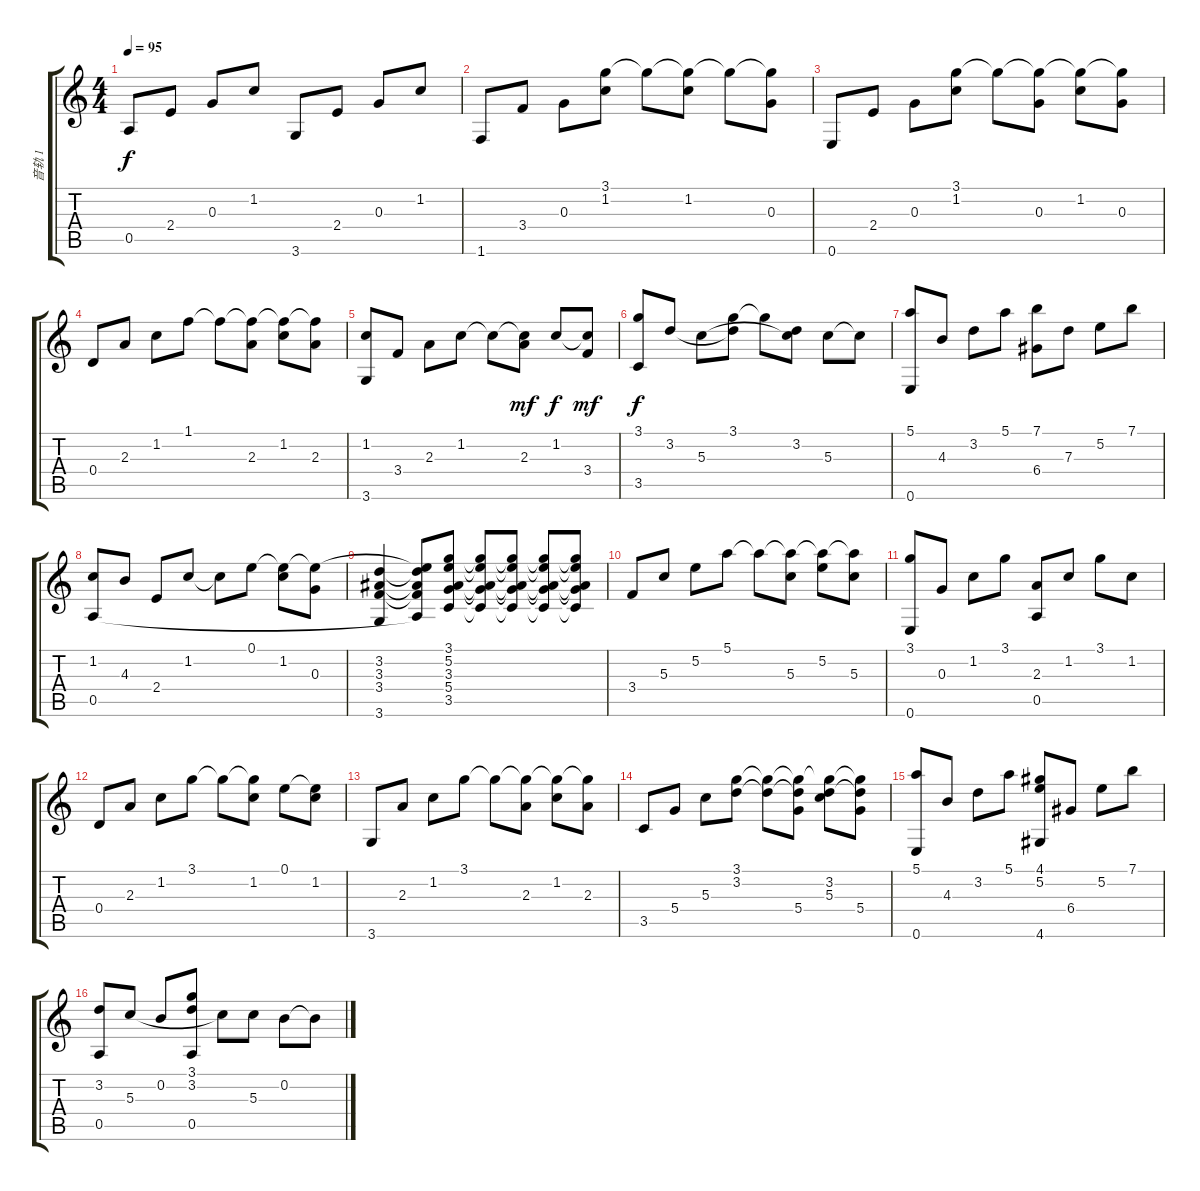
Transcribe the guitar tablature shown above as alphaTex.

\track ("音轨 1" "音轨 1") {instrument acousticguitarsteel}
\staff {score tabs}
\tuning (E4 B3 G3 D3 A2 E2) {hide}
\ts (4 4)
\tempo 95
\clef g2
\ks c
0.5.8{dy f} 2.4.8 0.3.8 1.2.8 3.6.8 2.4.8 0.3.8 1.2.8 |
1.6.8 3.4.8 0.3.8 (3.1 1.2).8 3.1{t}.8 (3.1{t} 1.2).8 3.1{t}.8 (3.1{t} 0.3).8 |
0.6.8 2.4.8 0.3.8 (3.1 1.2).8 3.1{t}.8 (3.1{t} 0.3).8 (3.1{t} 1.2).8 (3.1{t} 0.3).8 |
0.4.8 2.3.8 1.2.8 1.1.8 1.1{t}.8 (1.1{t} 2.3).8 (1.1{t} 1.2).8 (1.1{t} 2.3).8 |
(1.2 3.6).8 3.4.8 2.3.8 1.2.8 1.2{t}.8 (1.2{t} 2.3).8{dy mf} 1.2.8{dy f} (1.2{t} 3.4).8{dy mf} |
(3.1 3.5).8{dy f} 3.2.8 5.3.8 (3.1 3.2{t}).8 3.1{t}.8 (3.2 5.3{t}).8 5.3.8 5.3{t}.8 |
(5.1 0.6).8 4.3.8 3.2.8 5.1.8 (7.1 6.4).8 7.3.8 5.2.8 7.1.8 |
(1.2 0.5).8 4.3.8 2.4.8 1.2.8 1.2{t}.8 0.1.8 (0.1{t} 1.2).8 (0.1{t} 0.3).8 |
(3.2 3.3 3.4 3.6).4 (0.1{t} 3.2{t} 3.3{t} 3.4{t} 0.5{t}).8 (3.1 5.2 3.3 5.4 3.5).8 (3.1{t} 5.2{t} 3.3{t} 5.4{t} 3.5{t}).8 (3.1{t} 5.2{t} 3.3{t} 5.4{t} 3.5{t}).8 (3.1{t} 5.2{t} 3.3{t} 5.4{t} 3.5{t}).8 (3.1{t} 5.2{t} 3.3{t} 5.4{t} 3.5{t}).8 |
3.4.8 5.3.8 5.2.8 5.1.8 5.1{t}.8 (5.1{t} 5.3).8 (5.1{t} 5.2).8 (5.1{t} 5.3).8 |
(3.1 0.6).8 0.3.8 1.2.8 3.1.8 (2.3 0.5).8 1.2.8 3.1.8 1.2.8 |
0.4.8 2.3.8 1.2.8 3.1.8 3.1{t}.8 (3.1{t} 1.2).8 0.1.8 (0.1{t} 1.2).8 |
3.6.8 2.3.8 1.2.8 3.1.8 3.1{t}.8 (3.1{t} 2.3).8 (3.1{t} 1.2).8 (3.1{t} 2.3).8 |
3.5.8 5.4.8 5.3.8 (3.1 3.2).8 (3.1{t} 3.2{t}).8 (3.1{t} 3.2{t} 5.4).8 (3.1{t} 3.2 5.3).8 (3.1{t} 3.2{t} 5.4).8 |
(5.1 0.6).8 4.3.8 3.2.8 5.1.8 (4.1 5.2 4.6).8 6.4.8 5.2.8 7.1.8 |
(3.2 0.5).8 5.3.8 0.2.8 (3.1 3.2 0.5).8 5.3{t}.8 5.3.8 0.2.8 0.2{t}.8
